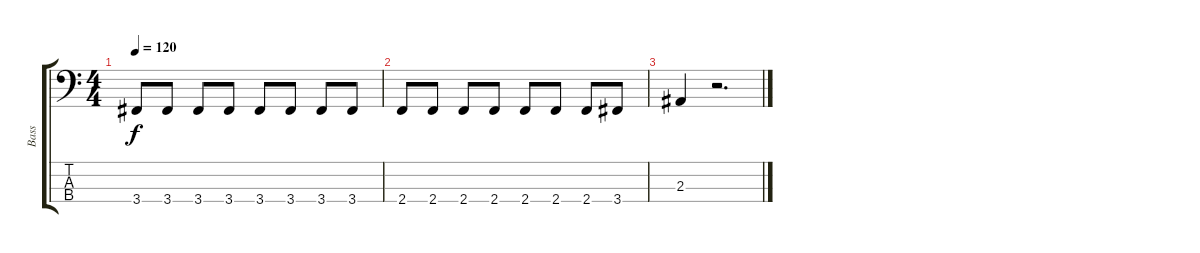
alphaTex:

\track ("Bass" "Bass") {instrument electricbassfinger}
\staff {score tabs}
\tuning (Gb2 Db2 Ab1 Eb1) {hide}
\ts (4 4)
\tempo 120
\clef f4
\ks c
3.4.8{dy f} 3.4.8 3.4.8 3.4.8 3.4.8 3.4.8 3.4.8 3.4.8 |
2.4.8 2.4.8 2.4.8 2.4.8 2.4.8 2.4.8 2.4.8 3.4.8 |
2.3.4 r.2{d}
